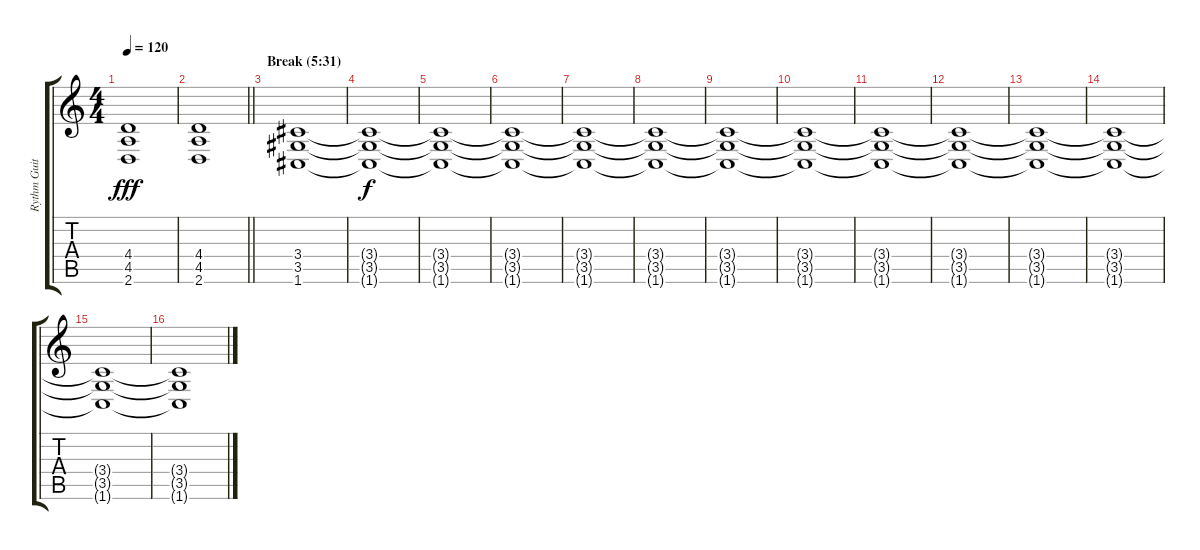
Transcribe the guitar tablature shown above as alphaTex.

\track ("Rythm Guitar" "Rythm Guit") {instrument distortionguitar}
\staff {score tabs}
\tuning (C4 G3 Eb3 Bb2 F2 C2) {hide}
\ts (4 4)
\tempo 120
\clef g2
\ks c
(4.4 4.5 2.6).1{dy fff} |
\barLineRight lightlight
(4.4 4.5 2.6).1 |
\section ("" "Break (5:31)")
(3.4 3.5 1.6).1 |
(3.4{t} 3.5{t} 1.6{t}).1{dy f} |
(3.4{t} 3.5{t} 1.6{t}).1 |
(3.4{t} 3.5{t} 1.6{t}).1 |
(3.4{t} 3.5{t} 1.6{t}).1 |
(3.4{t} 3.5{t} 1.6{t}).1 |
(3.4{t} 3.5{t} 1.6{t}).1 |
(3.4{t} 3.5{t} 1.6{t}).1 |
(3.4{t} 3.5{t} 1.6{t}).1 |
(3.4{t} 3.5{t} 1.6{t}).1 |
(3.4{t} 3.5{t} 1.6{t}).1 |
(3.4{t} 3.5{t} 1.6{t}).1 |
(3.4{t} 3.5{t} 1.6{t}).1 |
(3.4{t} 3.5{t} 1.6{t}).1
